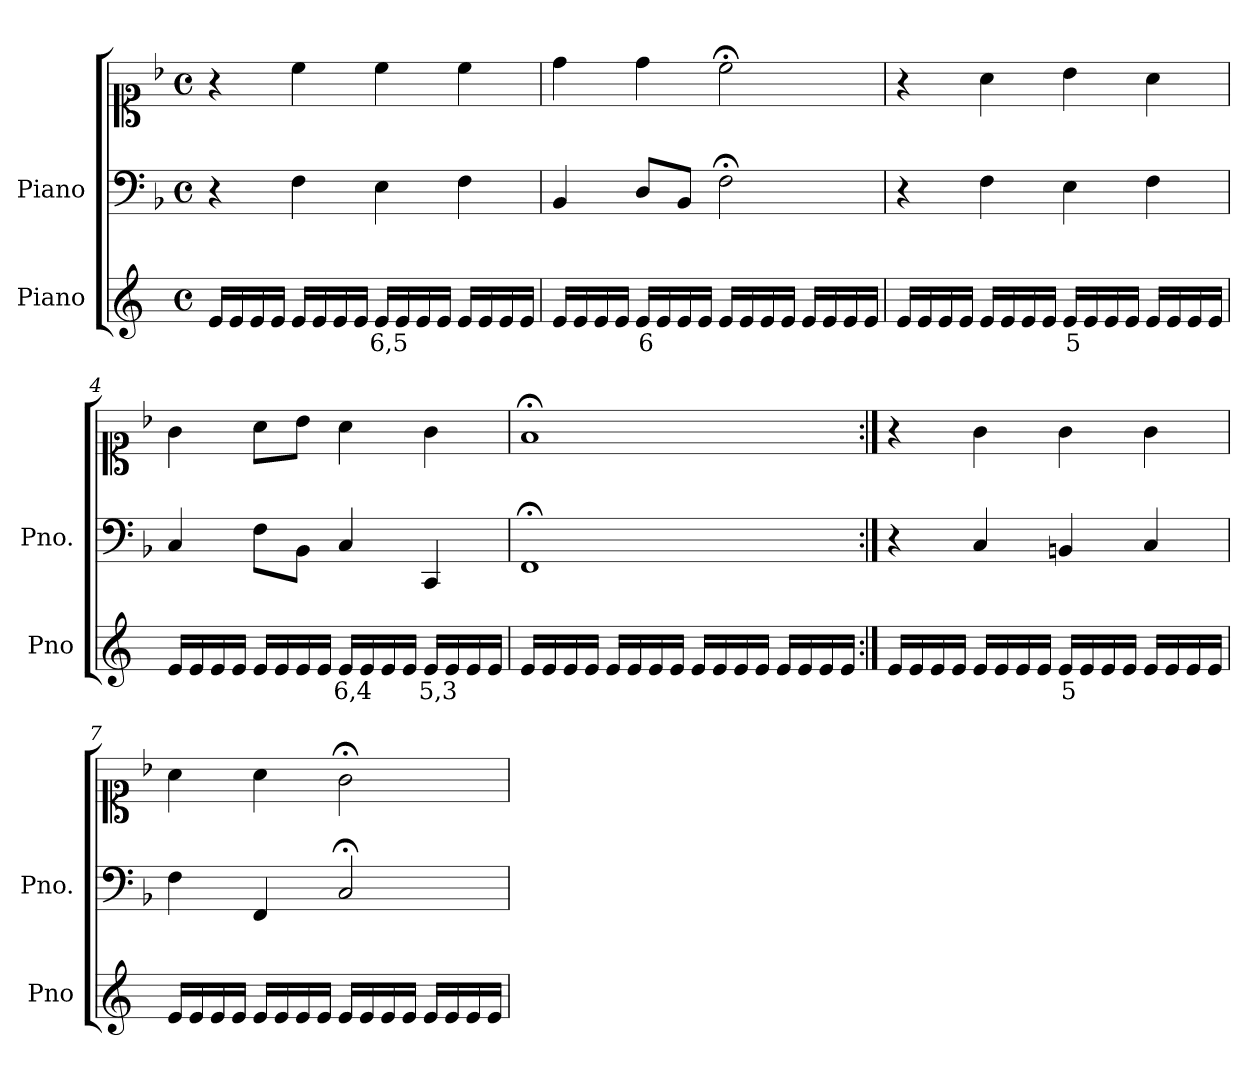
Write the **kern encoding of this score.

**kern	**text	**kern	**kern
*part2	*part2	*part1	*part1
*staff3	*staff3	*staff2	*staff1
*I"Piano	*	*I"Piano	*
*I'Pno	*	*I'Pno.	*
*clefG2	*	*clefF4	*clefC1
*k[]	*	*k[b-]	*k[b-]
*M4/4	*	*M4/4	*M4/4
*met(c)	*	*met(c)	*met(c)
=1	=1	=1	=1
16e/LL	.	4r	4r
16e/	.	.	.
16e/	.	.	.
16e/JJ	.	.	.
16e/LL	.	4F\	4cc\
16e/	.	.	.
16e/	.	.	.
16e/JJ	.	.	.
!	!LO:LY:b	!	!
16e/LL	6,5	4E\	4cc\
16e/	.	.	.
16e/	.	.	.
16e/JJ	.	.	.
16e/LL	.	4F\	4cc\
16e/	.	.	.
16e/	.	.	.
16e/JJ	.	.	.
=2	=2	=2	=2
16e/LL	.	4BB-/	4dd\
16e/	.	.	.
16e/	.	.	.
16e/JJ	.	.	.
!	!LO:LY:b	!	!
16e/LL	6	8D/L	4dd\
16e/	.	.	.
!	!LO:LY:b	!	!
16e/	_	8BB-/J	.
16e/JJ	.	.	.
16e/LL	.	2F;<\	2cc;<\
16e/	.	.	.
16e/	.	.	.
16e/JJ	.	.	.
16e/LL	.	.	.
16e/	.	.	.
16e/	.	.	.
16e/JJ	.	.	.
=3	=3	=3	=3
16e/LL	.	4r	4r
16e/	.	.	.
16e/	.	.	.
16e/JJ	.	.	.
16e/LL	.	4F\	4a\
16e/	.	.	.
16e/	.	.	.
16e/JJ	.	.	.
!	!LO:LY:b	!	!
16e/LL	5	4E\	4b-\
16e/	.	.	.
16e/	.	.	.
16e/JJ	.	.	.
16e/LL	.	4F\	4a\
16e/	.	.	.
16e/	.	.	.
16e/JJ	.	.	.
=4	=4	=4	=4
16e/LL	.	4C/	4g\
16e/	.	.	.
16e/	.	.	.
16e/JJ	.	.	.
16e/LL	.	8F\L	8a\L
16e/	.	.	.
16e/	.	8BB-\J	8b-\J
16e/JJ	.	.	.
!	!LO:LY:b	!	!
16e/LL	6,4	4C/	4a\
16e/	.	.	.
16e/	.	.	.
16e/JJ	.	.	.
!	!LO:LY:b	!	!
16e/LL	5,3	4CC/	4g\
16e/	.	.	.
16e/	.	.	.
16e/JJ	.	.	.
=5	=5	=5	=5
16e/LL	.	1FF;<	1f;<
16e/	.	.	.
16e/	.	.	.
16e/JJ	.	.	.
16e/LL	.	.	.
16e/	.	.	.
16e/	.	.	.
16e/JJ	.	.	.
16e/LL	.	.	.
16e/	.	.	.
16e/	.	.	.
16e/JJ	.	.	.
16e/LL	.	.	.
16e/	.	.	.
16e/	.	.	.
16e/JJ	.	.	.
=6:|!	=6:|!	=6:|!	=6:|!
16e/LL	.	4r	4r
16e/	.	.	.
16e/	.	.	.
16e/JJ	.	.	.
16e/LL	.	4C/	4g\
16e/	.	.	.
16e/	.	.	.
16e/JJ	.	.	.
!	!LO:LY:b	!	!
16e/LL	5	4BBn/	4g\
16e/	.	.	.
16e/	.	.	.
16e/JJ	.	.	.
16e/LL	.	4C/	4g\
16e/	.	.	.
16e/	.	.	.
16e/JJ	.	.	.
=7	=7	=7	=7
16e/LL	.	4F\	4a\
16e/	.	.	.
16e/	.	.	.
16e/JJ	.	.	.
16e/LL	.	4FF/	4a\
16e/	.	.	.
16e/	.	.	.
16e/JJ	.	.	.
16e/LL	.	2C;</	2g;<\
16e/	.	.	.
16e/	.	.	.
16e/JJ	.	.	.
16e/LL	.	.	.
16e/	.	.	.
16e/	.	.	.
16e/JJ	.	.	.
=	=	=	=
*-	*-	*-	*-
